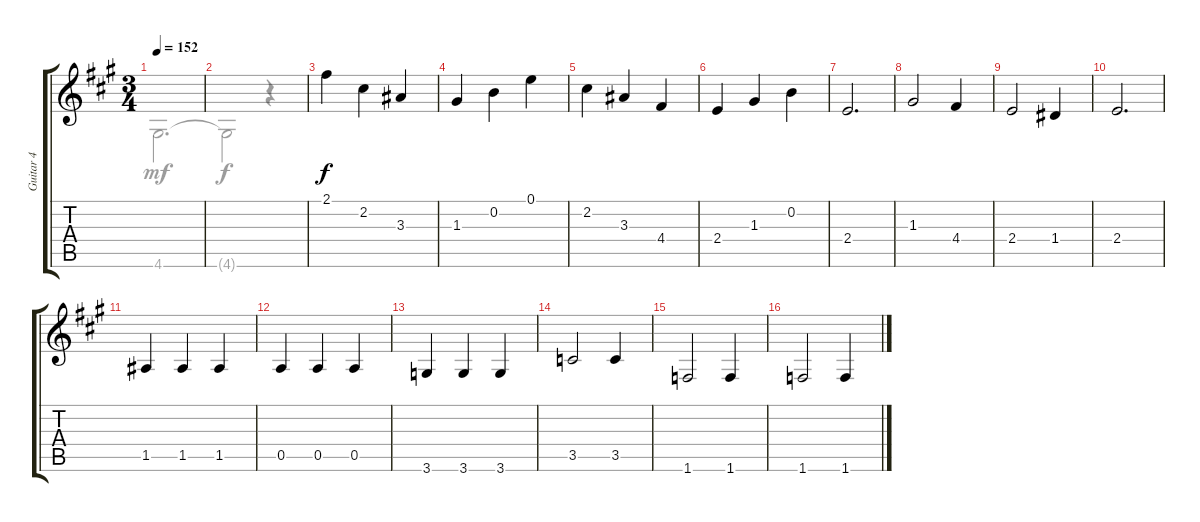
\track ("Guitar 4" "Guitar 4") {instrument acousticguitarnylon}
\staff {score tabs}
\tuning (E4 B3 G3 D3 A2 E2) {hide}
\voice
\ts (3 4)
\tempo 152
\clef g2
\ks a
|
|
2.1.4{dy f} 2.2.4 3.3.4 |
1.3.4 0.2.4 0.1.4 |
2.2.4 3.3.4 4.4.4 |
2.4.4 1.3.4 0.2.4 |
2.4.2{d} |
1.3.2 4.4.4 |
2.4.2 1.4.4 |
2.4.2{d} |
1.5.4 1.5.4 1.5.4 |
0.5.4 0.5.4 0.5.4 |
3.6.4 3.6.4 3.6.4 |
3.5.2 3.5.4 |
1.6.2 1.6.4 |
1.6.2 1.6.4
\voice
\clef g2
\ottava regular
\simile none
\ks a
4.6.2{d dy mf} |
4.6{t}.2{dy f} r.4 |
|
|
|
|
|
|
|
|
|
|
|
|
|
